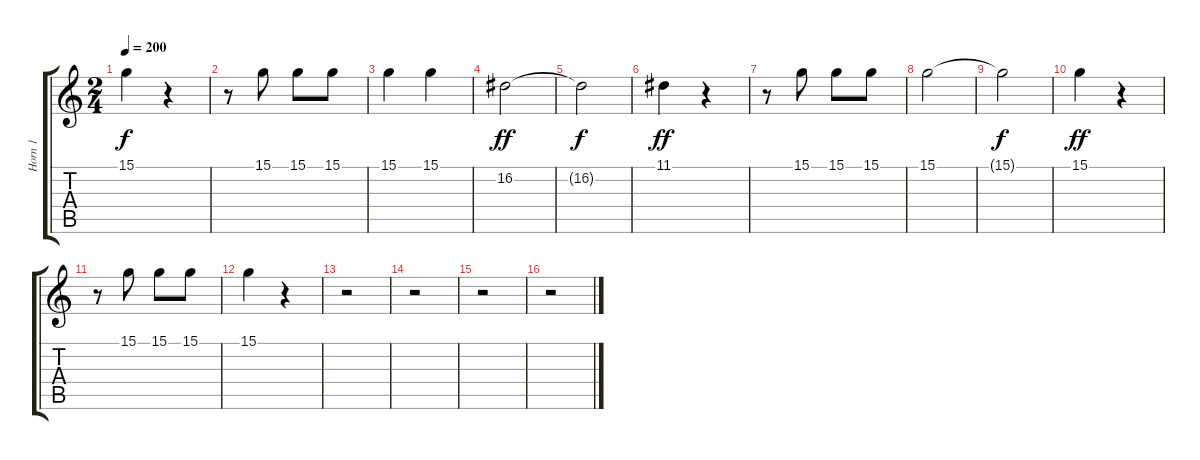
\track ("Horn 1" "Horn 1") {instrument frenchhorn}
\staff {score tabs}
\tuning (E4 B3 G3 D3 A2 E2) {hide}
\ts (2 4)
\tempo 200
\clef g2
\ks c
15.1.4{dy f} r.4 |
r.8 15.1.8 15.1.8 15.1.8 |
15.1.4 15.1.4 |
16.2.2{dy ff} |
16.2{t}.2{dy f} |
11.1.4{dy ff} r.4 |
r.8 15.1.8 15.1.8 15.1.8 |
15.1.2 |
15.1{t}.2{dy f} |
15.1.4{dy ff} r.4 |
r.8 15.1.8 15.1.8 15.1.8 |
15.1.4 r.4 |
r.2 |
r.2 |
r.2 |
r.2
